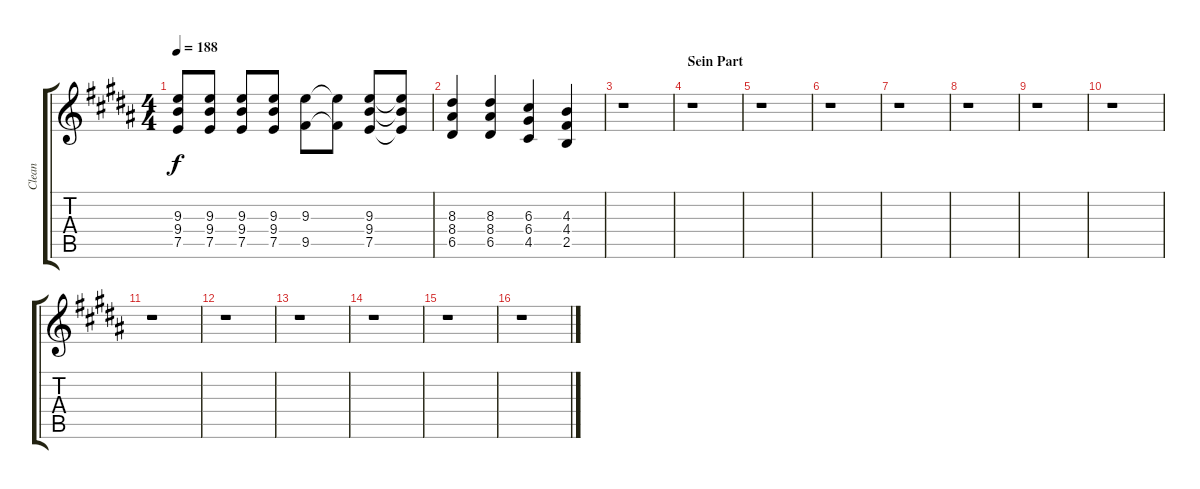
\track ("Clean" "Clean") {instrument electricguitarclean}
\staff {score tabs}
\tuning (E4 B3 G3 D3 A2 E2) {hide}
\ts (4 4)
\tempo 188
\clef g2
\ks b
(9.3 9.4 7.5).8{dy f} (9.3 9.4 7.5).8 (9.3 9.4 7.5).8 (9.3 9.4 7.5).8 (9.3 9.5).8 (9.3{t} 9.5{t}).8 (9.3 9.4 7.5).8 (9.3{t} 9.4{t} 7.5{t}).8 |
(8.3 8.4 6.5).4 (8.3 8.4 6.5).4 (6.3 6.4 4.5).4 (4.3 4.4 2.5).4 |
r.1 |
\section ("" "Sein Part")
r.1 |
r.1 |
r.1 |
r.1 |
r.1 |
r.1 |
r.1 |
r.1 |
r.1 |
r.1 |
r.1 |
r.1 |
r.1
